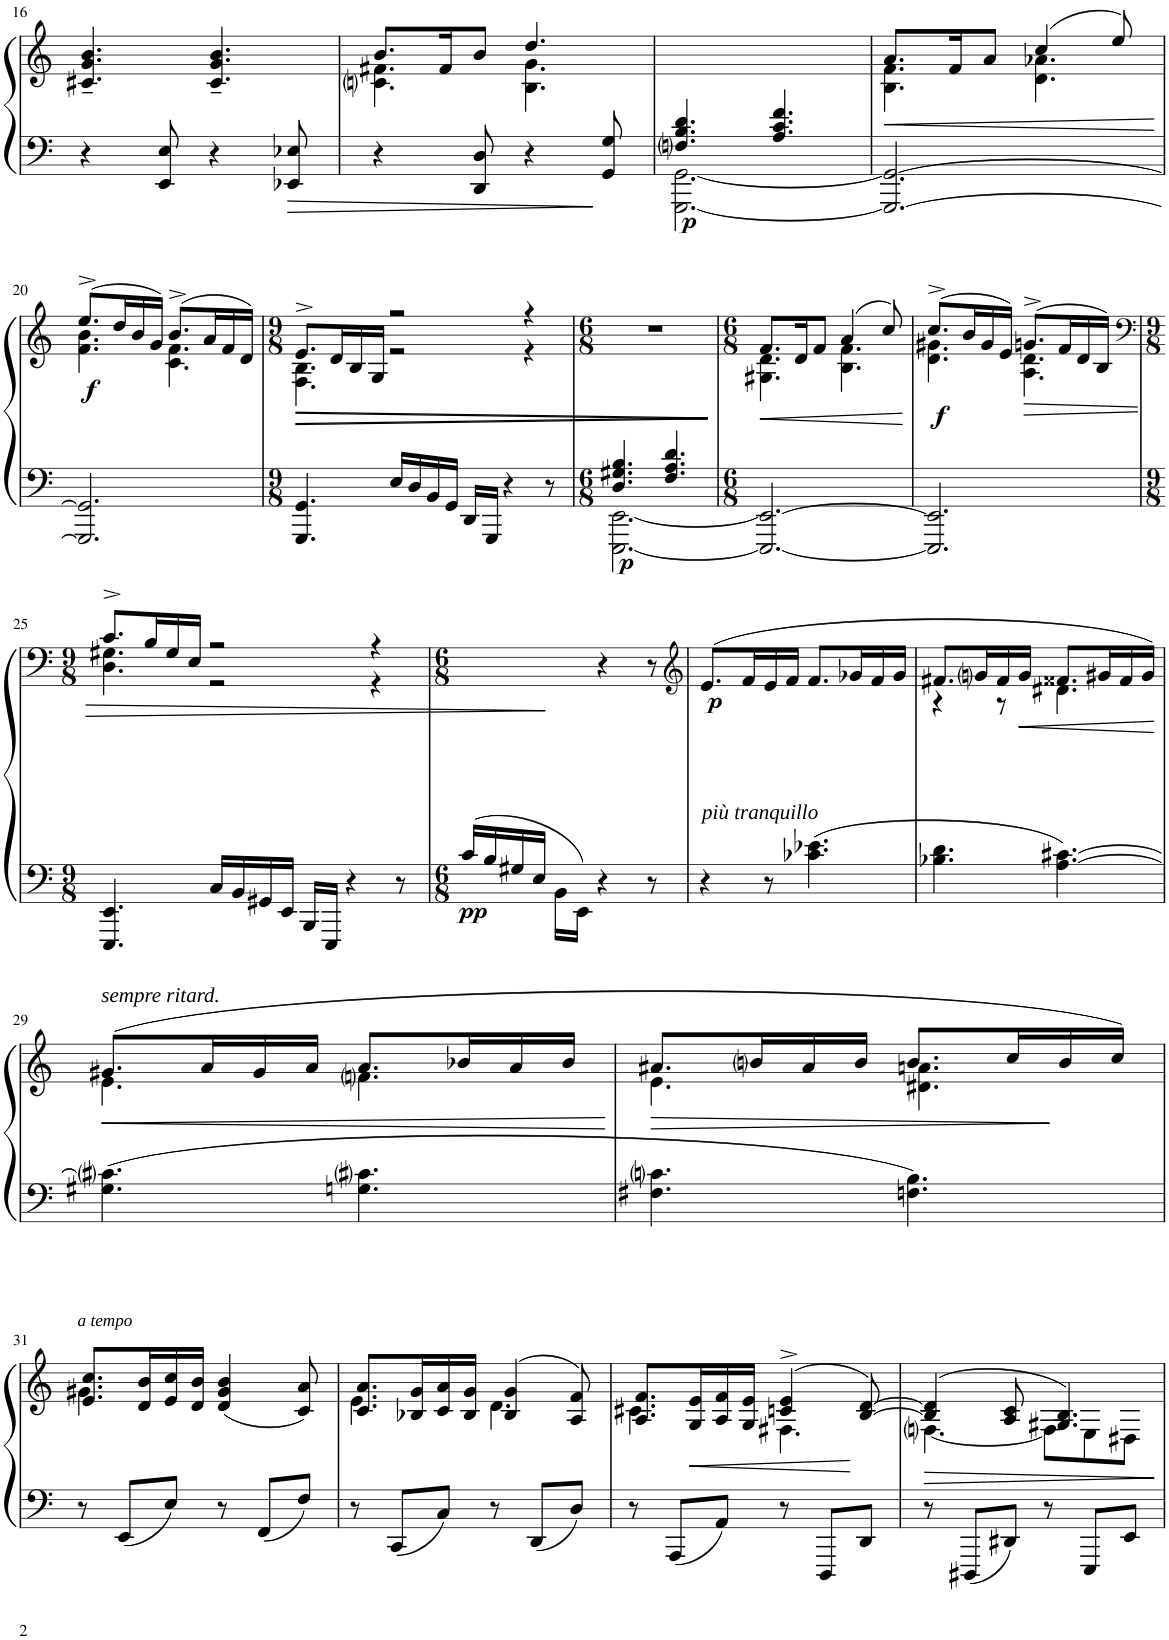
**kern	**kern	**dynam
*part1	*part1	*part1
*staff2	*staff1	*staff1/2
*I"Midi_1	*	*
!!LO:PB:g=z
*clefF4	*clefG2	*
*k[]	*k[]	*
*M6/8	*M6/8	*
=16	=16	=16
*^	*^	*
4r	2ryy	4.c#X/~ 4.g/~ 4.b/~	2ryy	.
8EE/ 8E/	.	.	.	.
4r	.	4.c#/~ 4.g/~ 4.b/~	.	.
.	4ryy	.	4ryy	.
8EE-X/ 8E-X/	.	.	.	.
=17	=17	=17	=17	=17
4r	2ryy	8.b/L	4.cni\ 4.f#X\	.
.	.	16f#/K	.	.
8DD/ 8D/	.	8b/J	.	.
4r	.	4.dd/	4.B\ 4.g\	.
.	4ryy	.	.	.
8GG/ 8G/	.	.	.	.
=18	=18	=18	=18	=18
!	!	!	!	!LO:DY:b=2
4.Fni/ 4.B/ 4.d/	[2.GGG\ [2.GG\	2ryy	2ryy	p
4.A/ 4.c/ 4.f/	.	.	.	.
.	.	4ryy	4ryy	.
=19	=19	=19	=19	=19
!	!	!	!	!LO:HP:b
2ryy	2.GGG/_ 2.GG/_	8.a/L	4.B\ 4.f\	<
.	.	16f/K	.	.
.	.	8a/J	.	.
.	.	(4cc/	4.d\ 4.a-X\	.
4ryy	.	.	.	.
.	.	8ee/)	.	.
*v	*v	*	*	*
*	*v	*v	*
.	.	[
!!LO:LB:g=z
=20	=20	=20
*^	*^	*
!	!	!	!	!LO:DY:b
2.GGG/] 2.GG/]	2ryy	(8.ee^/L	4.f\ 4.b\	f
.	.	16dd/L	.	.
.	.	16b/	.	.
.	.	16g/JJ)	.	.
.	.	(8.b^/L	4.c\ 4.f\	.
.	4ryy	.	.	.
.	.	16a/L	.	.
.	.	16f/	.	.
.	.	16d/JJ)	.	.
*v	*v	*	*	*
=21	=21	=21	=21
*M9/8	*M9/8	*	*
!	!	!	!LO:HP:b
4.GGG/ 4.GG/	8.e^/L	4.F\ 4.B\	>
!	!	!	!LO:HP:b
.	16d/L	.	>
.	16B/	.	.
.	16G/JJ	.	.
16E/LL	2r	2r	.
16D/	.	.	.
16BB/	.	.	.
16GG/JJ	.	.	.
16DD/LL	.	.	.
16GGG/JJ	.	.	.
4r	.	.	.
.	4r	4r	.
8r	.	.	.
*	*v	*v	*
=22	=22	=22
*M6/8	*M6/8	*
*^	*	*
!	!	!	!LO:DY:b=2
4.D/ 4.G#X/ 4.B/	[2.EEE\ [2.EE\	2.r	p
4.F/ 4.A/ 4.d/	.	.	.
*v	*v	*	*
.	.	] ]
=23	=23	=23
*M6/8	*M6/8	*
!	!	!LO:HP:b
*	*^	*
2.EEE/_ 2.EE/_	8.f/L	4.G#X\ 4.d\	<
.	16d/K	.	.
.	8f/J	.	.
.	(4a/	4.B\ 4.f\	.
.	8cc/)	.	.
*	*v	*v	*
.	.	[
=24	=24	=24
*	*^	*
!	!	!	!LO:DY:b
2.EEE/] 2.EE/]	(8.cc^/L	4.d\ 4.g#X\	f
.	16b/L	.	.
.	16g#/	.	.
.	16e/JJ)	.	.
!	!	!	!LO:HP:b
.	(8.gn^/L	4.A\ 4.d\	>
.	16f/L	.	.
.	16d/	.	.
.	16B/JJ)	.	.
!!LO:LB:g=z	!!
=25	=25	=25	=25
*	*clefF4	*	*
*M9/8	*M9/8	*	*
4.EEE/ 4.EE/	8.c^/L	4.D\ 4.G#X\	.
.	16B/L	.	.
.	16G#/	.	.
.	16E/JJ	.	.
16C/LL	2r	2r	.
16BB/	.	.	.
16GG#X/	.	.	.
16EE/JJ	.	.	.
16BBB/LL	.	.	.
16EEE/JJ	.	.	.
4r	.	.	.
.	4r	4r	.
8r	.	.	.
=26	=26	=26	=26
*M6/8	*M6/8	*	*
!	!	!	!LO:DY:b=2
16c/LL	4ryy	2ryy	pp
16B/	.	.	.
16G#X/	.	.	.
16E/JJ	.	.	.
16BB\LL	8ryy	.	]
16EE\JJ	.	.	.
4r	4r	.	.
.	.	4ryy	.
8r	8r	.	.
=27	=27	=27	=27
*	*clefG2	*	*
!	!LO:TX:b:i:t=più tranquillo	!	!
!	!	!	!LO:DY:b
4r	(8.e/L	2ryy	p
.	16f/L	.	.
8r	16e/	.	.
.	16f/JJ	.	.
4.c-X\ 4.e-X\	8.f/L	.	.
.	.	4ryy	.
.	16g-X/L	.	.
.	16f/	.	.
.	16g-/JJ	.	.
=28	=28	=28	=28
4.B-X\ 4.d\	8.f#X/L	4r	.
.	16gni/L	.	.
.	16f#/	8r	.
!	!	!	!LO:HP:b
.	16g/JJ	.	<
[4.A\ [4.c#X\	8.f##X/L	4.d#X\	.
.	16g#X/L	.	.
.	16f##/	.	.
.	16g#/JJ)	.	.
*	*v	*v	*
.	.	[
!!LO:LB:g=z
=29	=29	=29
!	!LO:TX:a:i:t=sempre ritard.	!
!	!	!LO:HP:b
*	*^	*
4.G#X\ 4.c#i\]	(8.g#X/L	4.e\	<
.	16a/L	.	.
.	16g#/	.	.
.	16a/JJ	.	.
4.Gn\ 4.c#i\	8.a/L	4.fni\	.
.	16b-X/L	.	.
.	16a/	.	.
.	16b-/JJ	.	.
*	*v	*v	*
.	.	[
=30	=30	=30
!	!	!LO:HP:b
*	*^	*
4.F#X\ 4.cni\	8.a#X/L	4.e\	>
.	16bni/L	.	.
.	16a#/	.	.
.	16b/JJ	.	.
4.Fn\ 4.B\	8.b/L	4.d#X\ 4.an\	.
.	16cc/L	.	.
.	16b/	.	]
.	16cc/JJ)	.	.
!!LO:LB:g=z	!!
=31	=31	=31	=31
!	!LO:TX:a:i:t=a tempo	!	!
8r	8.e/ 8.cc/L	4.g#X\	.
8EE/L	.	.	.
.	16d/ 16b/L	.	.
8E/J	16e/ 16cc/	.	.
.	16d/ 16b/JJ	.	.
8r	(4d/ 4g#/ 4b/	8ryy	.
8FF/L	.	4ryy	.
8F/J	8c/ 8a/)	.	.
=32	=32	=32	=32
8r	8.c/ 8.a/L	4.e\	.
8CC/L	.	.	.
.	16B-X/ 16g/L	.	.
8C/J	16c/ 16a/	.	.
.	16B-/ 16g/JJ	.	.
8r	(4B-/ 4g/	4.d\	.
8DD/L	.	.	.
8D/J	8A/ 8f/)	.	.
=33	=33	=33	=33
8r	8.A/ 8.f/L	4.c#X\	.
8AAA/L	.	.	.
!	!	!	!LO:HP:b
.	16G/ 16e/L	.	<
8AA/J	16A/ 16f/	.	.
.	16G/ 16e/JJ	.	.
8r	(4cn/^ 4e/^	4.F#X\	.
8DDD/L	.	.	.
8DD/J	[8B/ [8d/)	.	[
=34	=34	=34	=34
!	!	!	!LO:HP:b
8r	(4B/] 4d/]	[4.Fni\	>
8DDD#X/L	.	.	.
8DD#X/J	8A/ 8c/	.	.
8r	4.G#X/ 4.B/)	8F\L]	.
8EEE/L	.	8E\	.
8EE/J	.	8D#X\J	.
*	*v	*v	*
.	.	]
=	=	=
*-	*-	*-
